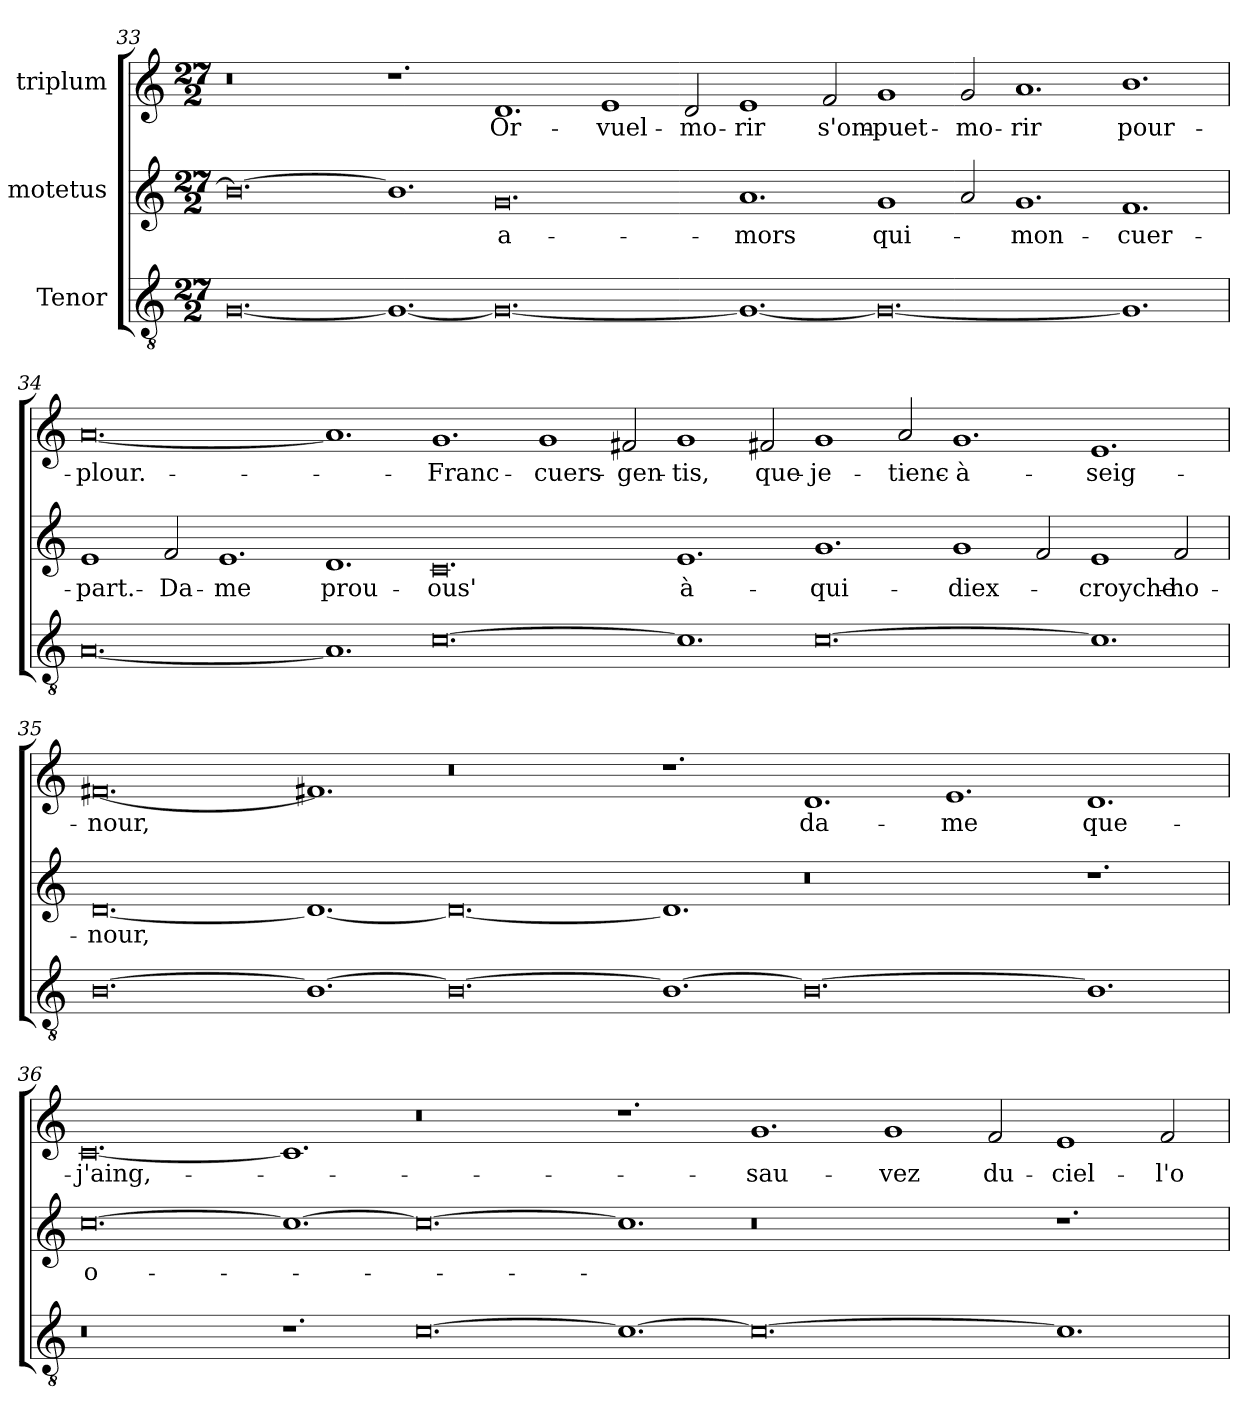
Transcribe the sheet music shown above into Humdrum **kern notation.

**kern	**kern	**text	**kern	**text
*part3	*part2	*part2	*part1	*part1
*staff3	*staff2	*staff2	*staff1	*staff1
*I"Tenor	*I"motetus	*	*I"triplum	*
*clefGv2	*clefG2	*	*clefG2	*
*k[]	*k[]	*	*k[]	*
*C:	*C:	*	*C:	*
*M27/2	*M27/2	*	*M27/2	*
=33	=33	=33	=33	=33
[0.G/	0.b\_	.	0.r	.
1.G/_	1.b\]	.	1.r	.
0.G/_	0.g/	a-	1.d/	Or-
.	.	.	1e/	vuel-
.	.	.	2d/	mo-
1.G/_	1.a/	-mors	1e/	-rir
.	.	.	2f/	s'om-
0.G/_	1g/	qui-	1g/	puet-
.	2a/	.	2g/	mo-
.	1.g/	mon-	1.a/	-rir
1.G/]	1.f/	cuer-	1.b\	pour-
=34	=34	=34	=34	=34
[0.A/	1e/	part.-	[0.a/	plour.-
.	2f/	Da-	.	.
.	1.e/	-me	.	.
1.A/]	1.d/	prou-	1.a/]	.
[0.c\	0.c/	-ous'	1.g/	Franc-
.	.	.	1g/	cuers-
.	.	.	2f#X/	gen-
1.c\]	1.e/	à-	1g/	-tis,
.	.	.	2f#X/	que-
[0.c\	1.g/	qui-	1g/	je-
.	.	.	2a/	tienc-
.	1g/	diex-	1.g/	à-
.	2f/	.	.	.
1.c\]	1e/	croyche-	1.e/	seig-
.	2f/	ho-	.	.
=35	=35	=35	=35	=35
[0.B\	[0.d/	-nour,	[0.f#X/	-nour,
1.B\_	1.d/_	.	1.f#X/]	.
0.B\_	0.d/_	.	0.r	.
1.B\_	1.d/]	.	1.r	.
0.B\_	0.r	.	1.d/	da-
.	.	.	1.e/	-me
1.B\]	1.r	.	1.d/	que-
=36	=36	=36	=36	=36
0.r	[0.cc\	o-	[0.c/	j'aing,-
1.r	1.cc\_	.	1.c/]	.
[0.c\	0.cc\_	.	0.r	.
1.c\_	1.cc\]	.	1.r	.
0.c\_	0.r	.	1.g/	sau-
.	.	.	1g/	-vez
.	.	.	2f/	du-
1.c\]	1.r	.	1e/	ciel-
.	.	.	2f/	l'o-
=	=	=	=	=
*-	*-	*-	*-	*-
